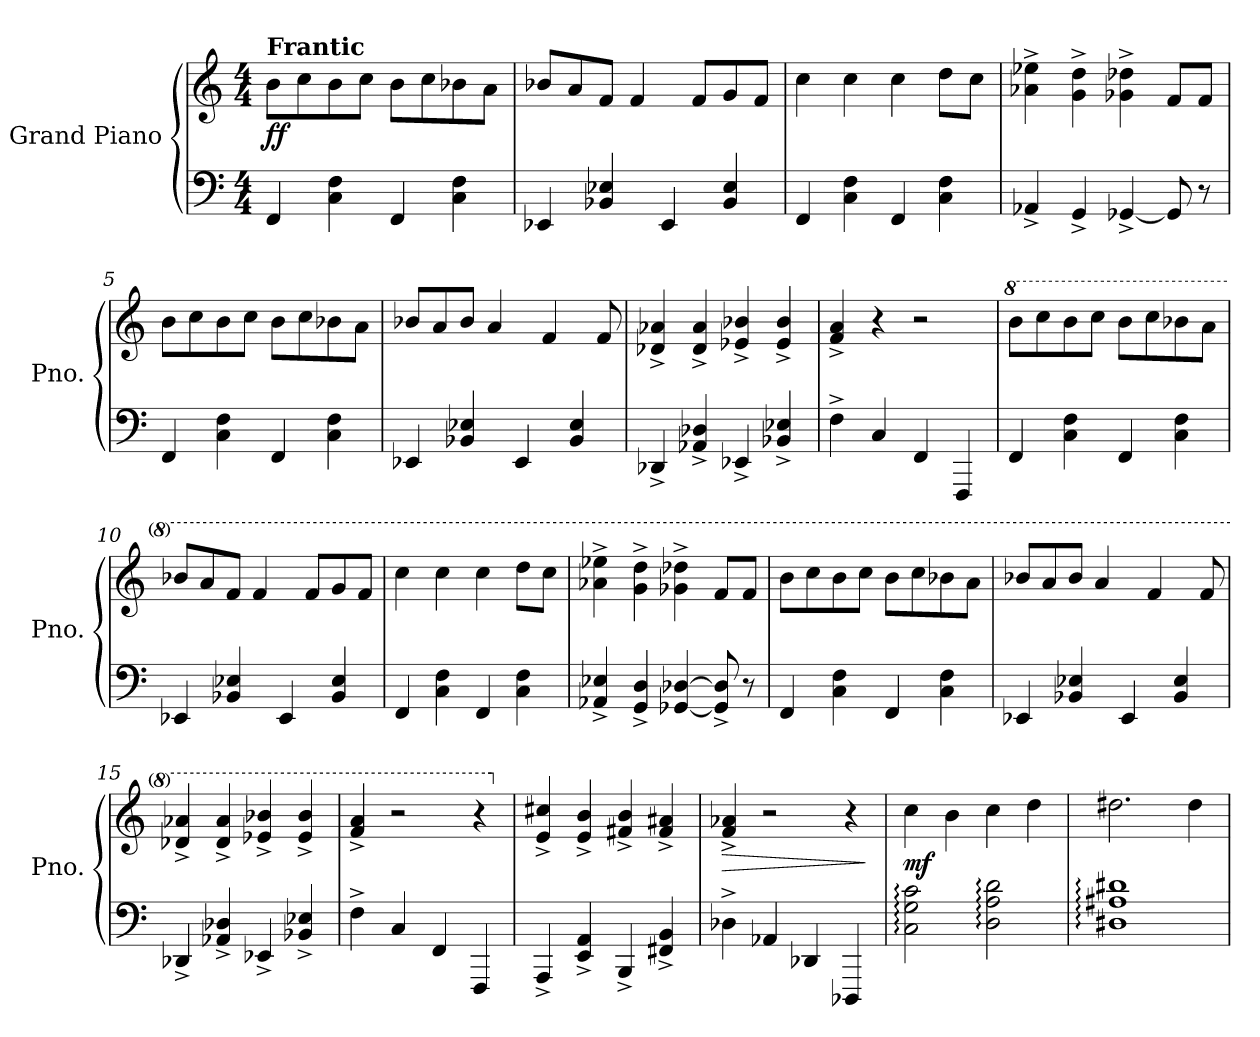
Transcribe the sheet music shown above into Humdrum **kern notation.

**kern	**kern	**dynam
*part1	*part1	*part1
*staff2	*staff1	*staff1/2
*I"Grand Piano	*	*
*I'Pno.	*	*
*clefF4	*clefG2	*
*k[]	*k[]	*
*M4/4	*M4/4	*
*MM190	*MM190	*
=1	=1	=1
!	!LO:TX:a:B:t=Frantic	!
!	!	!LO:DY:b
4FF/	8b\L	ff
.	8cc\	.
4C\ 4F\	8b\	.
.	8cc\J	.
4FF/	8b\L	.
.	8cc\	.
4C\ 4F\	8b-X\	.
.	8a\J	.
=2	=2	=2
4EE-X/	8b-X/L	.
.	8a/	.
4BB-X/ 4E-X/	8f/J	.
.	4f/	.
4EE-/	.	.
.	8f/L	.
4BB-/ 4E-/	8g/	.
.	8f/J	.
=3	=3	=3
4FF/	4cc\	.
4C\ 4F\	4cc\	.
4FF/	4cc\	.
4C\ 4F\	8dd\L	.
.	8cc\J	.
=4	=4	=4
4AA-X^/	4a-X\^ 4ee-X\^	.
4GG^/	4g\^ 4dd\^	.
[4GG-X^/	4g-X\^ 4dd-X\^	.
8GG-/]	8f/L	.
8r	8f/J	.
=5	=5	=5
4FF/	8b\L	.
.	8cc\	.
4C\ 4F\	8b\	.
.	8cc\J	.
4FF/	8b\L	.
.	8cc\	.
4C\ 4F\	8b-X\	.
.	8a\J	.
!!LO:LB:g=z
=6	=6	=6
4EE-X/	8b-X/L	.
.	8a/	.
4BB-X/ 4E-X/	8b-/J	.
.	4a/	.
4EE-/	.	.
.	4f/	.
4BB-/ 4E-/	.	.
.	8f/	.
=7	=7	=7
4DD-X^/	4d-X/^ 4a-X/^	.
4AA-X/^ 4D-X/^	4d-/^ 4a-/^	.
4EE-X^/	4e-X/^ 4b-X/^	.
4BB-X/^ 4E-X/^	4e-/^ 4b-/^	.
=8	=8	=8
4F^\	4f/^ 4a/^	.
4C/	4r	.
4FF/	2r	.
4FFF/	.	.
=9	=9	=9
*	*8va	*
4FF/	8bb\L	.
.	8ccc\	.
4C\ 4F\	8bb\	.
.	8ccc\J	.
4FF/	8bb\L	.
.	8ccc\	.
4C\ 4F\	8bb-X\	.
.	8aa\J	.
=10	=10	=10
4EE-X/	8bb-X/L	.
.	8aa/	.
4BB-X/ 4E-X/	8ff/J	.
.	4ff/	.
4EE-/	.	.
.	8ff/L	.
4BB-/ 4E-/	8gg/	.
.	8ff/J	.
=11	=11	=11
4FF/	4ccc\	.
4C\ 4F\	4ccc\	.
4FF/	4ccc\	.
4C\ 4F\	8ddd\L	.
.	8ccc\J	.
!!LO:LB:g=z
=12	=12	=12
4AA-X/^ 4E-X/^	4aa-X\^ 4eee-X\^	.
4GG/^ 4D/^	4gg\^ 4ddd\^	.
[4GG-X/ [4D-X/	4gg-X\^ 4ddd-X\^	.
8GG-/]^ 8D-/]^	8ff/L	.
8r	8ff/J	.
=13	=13	=13
4FF/	8bb\L	.
.	8ccc\	.
4C\ 4F\	8bb\	.
.	8ccc\J	.
4FF/	8bb\L	.
.	8ccc\	.
4C\ 4F\	8bb-X\	.
.	8aa\J	.
=14	=14	=14
4EE-X/	8bb-X/L	.
.	8aa/	.
4BB-X/ 4E-X/	8bb-/J	.
.	4aa/	.
4EE-/	.	.
.	4ff/	.
4BB-/ 4E-/	.	.
.	8ff/	.
=15	=15	=15
4DD-X^/	4dd-X/^ 4aa-X/^	.
4AA-X/^ 4D-X/^	4dd-/^ 4aa-/^	.
4EE-X^/	4ee-X/^ 4bb-X/^	.
4BB-X/^ 4E-X/^	4ee-/^ 4bb-/^	.
=16	=16	=16
4F^\	4ff/^ 4aa/^	.
4C/	2r	.
4FF/	.	.
4FFF/	4r	.
=17	=17	=17
*	*X8va	*
4AAA^/	4e/^ 4cc#X/^	.
4EE/^ 4AA/^	4e/^ 4b/^	.
4BBB^/	4f#X/^ 4b/^	.
4FF#X/^ 4BB/^	4f#/^ 4a#X/^	.
!!LO:LB:g=z
=18	=18	=18
!	!	!LO:HP:b
4D-X^\	4f/^ 4a-X/^	>
4AA-X/	2r	.
4DD-X/	.	.
4DDD-X/	4r	.
.	.	]
=19	=19	=19
!	!	!LO:DY:b
2C\: 2G\: 2c\:	4cc\	mf
.	4b\	.
2D\: 2A\: 2d\:	4cc\	.
.	4dd\	.
=20	=20	=20
1D#X: 1A#X: 1d#X:	2.dd#X\	.
.	4dd#\	.
=	=	=
*-	*-	*-
